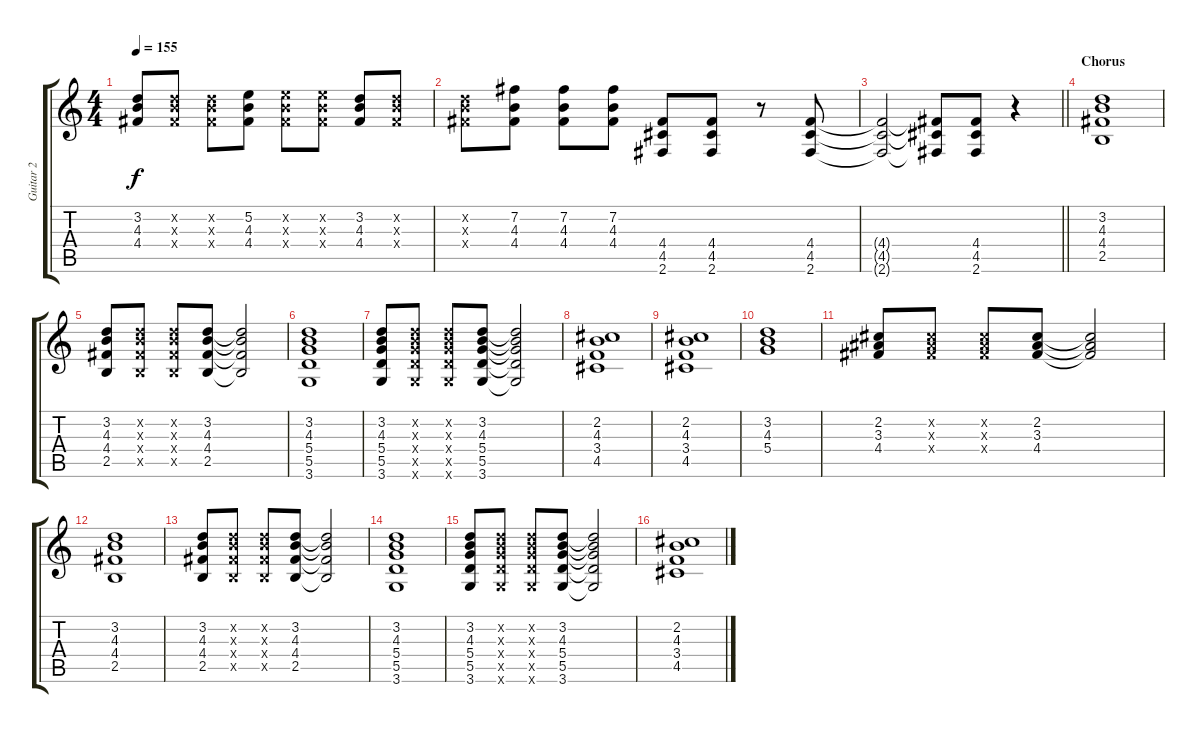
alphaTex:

\track ("Guitar 2" "Guitar 2") {instrument overdrivenguitar}
\staff {score tabs}
\tuning (E4 B3 G3 D3 A2 E2) {hide}
\ts (4 4)
\tempo 155
\clef g2
\ks c
(3.2 4.3 4.4).8{dy f} (3.2{x} 4.3{x} 4.4{x}).8 (3.2{x} 4.3{x} 4.4{x}).8 (5.2 4.3 4.4).8 (5.2{x} 4.3{x} 4.4{x}).8 (5.2{x} 4.3{x} 4.4{x}).8 (3.2 4.3 4.4).8 (3.2{x} 4.3{x} 4.4{x}).8 |
(3.2{x} 4.3{x} 4.4{x}).8 (7.2 4.3 4.4).8 (7.2 4.3 4.4).8 (7.2 4.3 4.4).8 (4.4 4.5 2.6).8 (4.4 4.5 2.6).8 r.8 (4.4 4.5 2.6).8 |
\barLineRight lightlight
(4.4{t} 4.5{t} 2.6{t}).2 (4.4{t} 4.5{t} 2.6{t}).8 (4.4 4.5 2.6).8 r.4 |
\section ("" "Chorus")
(3.2 4.3 4.4 2.5).1 |
(3.2 4.3 4.4 2.5).8 (3.2{x} 4.3{x} 4.4{x} 2.5{x}).8 (3.2{x} 4.3{x} 4.4{x} 2.5{x}).8 (3.2 4.3 4.4 2.5).8 (3.2{t} 4.3{t} 4.4{t} 2.5{t}).2 |
(3.2 4.3 5.4 5.5 3.6).1 |
(3.2 4.3 5.4 5.5 3.6).8 (3.2{x} 4.3{x} 5.4{x} 5.5{x} 3.6{x}).8 (3.2{x} 4.3{x} 5.4{x} 5.5{x} 3.6{x}).8 (3.2 4.3 5.4 5.5 3.6).8 (3.2{t} 4.3{t} 5.4{t} 5.5{t} 3.6{t}).2 |
(2.2 4.3 3.4 4.5).1 |
(2.2 4.3 3.4 4.5).1 |
(3.2 4.3 5.4).1 |
(2.2 3.3 4.4).8 (2.2{x} 3.3{x} 4.4{x}).8 (2.2{x} 3.3{x} 4.4{x}).8 (2.2 3.3 4.4).8 (2.2{t} 3.3{t} 4.4{t}).2 |
(3.2 4.3 4.4 2.5).1 |
(3.2 4.3 4.4 2.5).8 (3.2{x} 4.3{x} 4.4{x} 2.5{x}).8 (3.2{x} 4.3{x} 4.4{x} 2.5{x}).8 (3.2 4.3 4.4 2.5).8 (3.2{t} 4.3{t} 4.4{t} 2.5{t}).2 |
(3.2 4.3 5.4 5.5 3.6).1 |
(3.2 4.3 5.4 5.5 3.6).8 (3.2{x} 4.3{x} 5.4{x} 5.5{x} 3.6{x}).8 (3.2{x} 4.3{x} 5.4{x} 5.5{x} 3.6{x}).8 (3.2 4.3 5.4 5.5 3.6).8 (3.2{t} 4.3{t} 5.4{t} 5.5{t} 3.6{t}).2 |
(2.2 4.3 3.4 4.5).1
